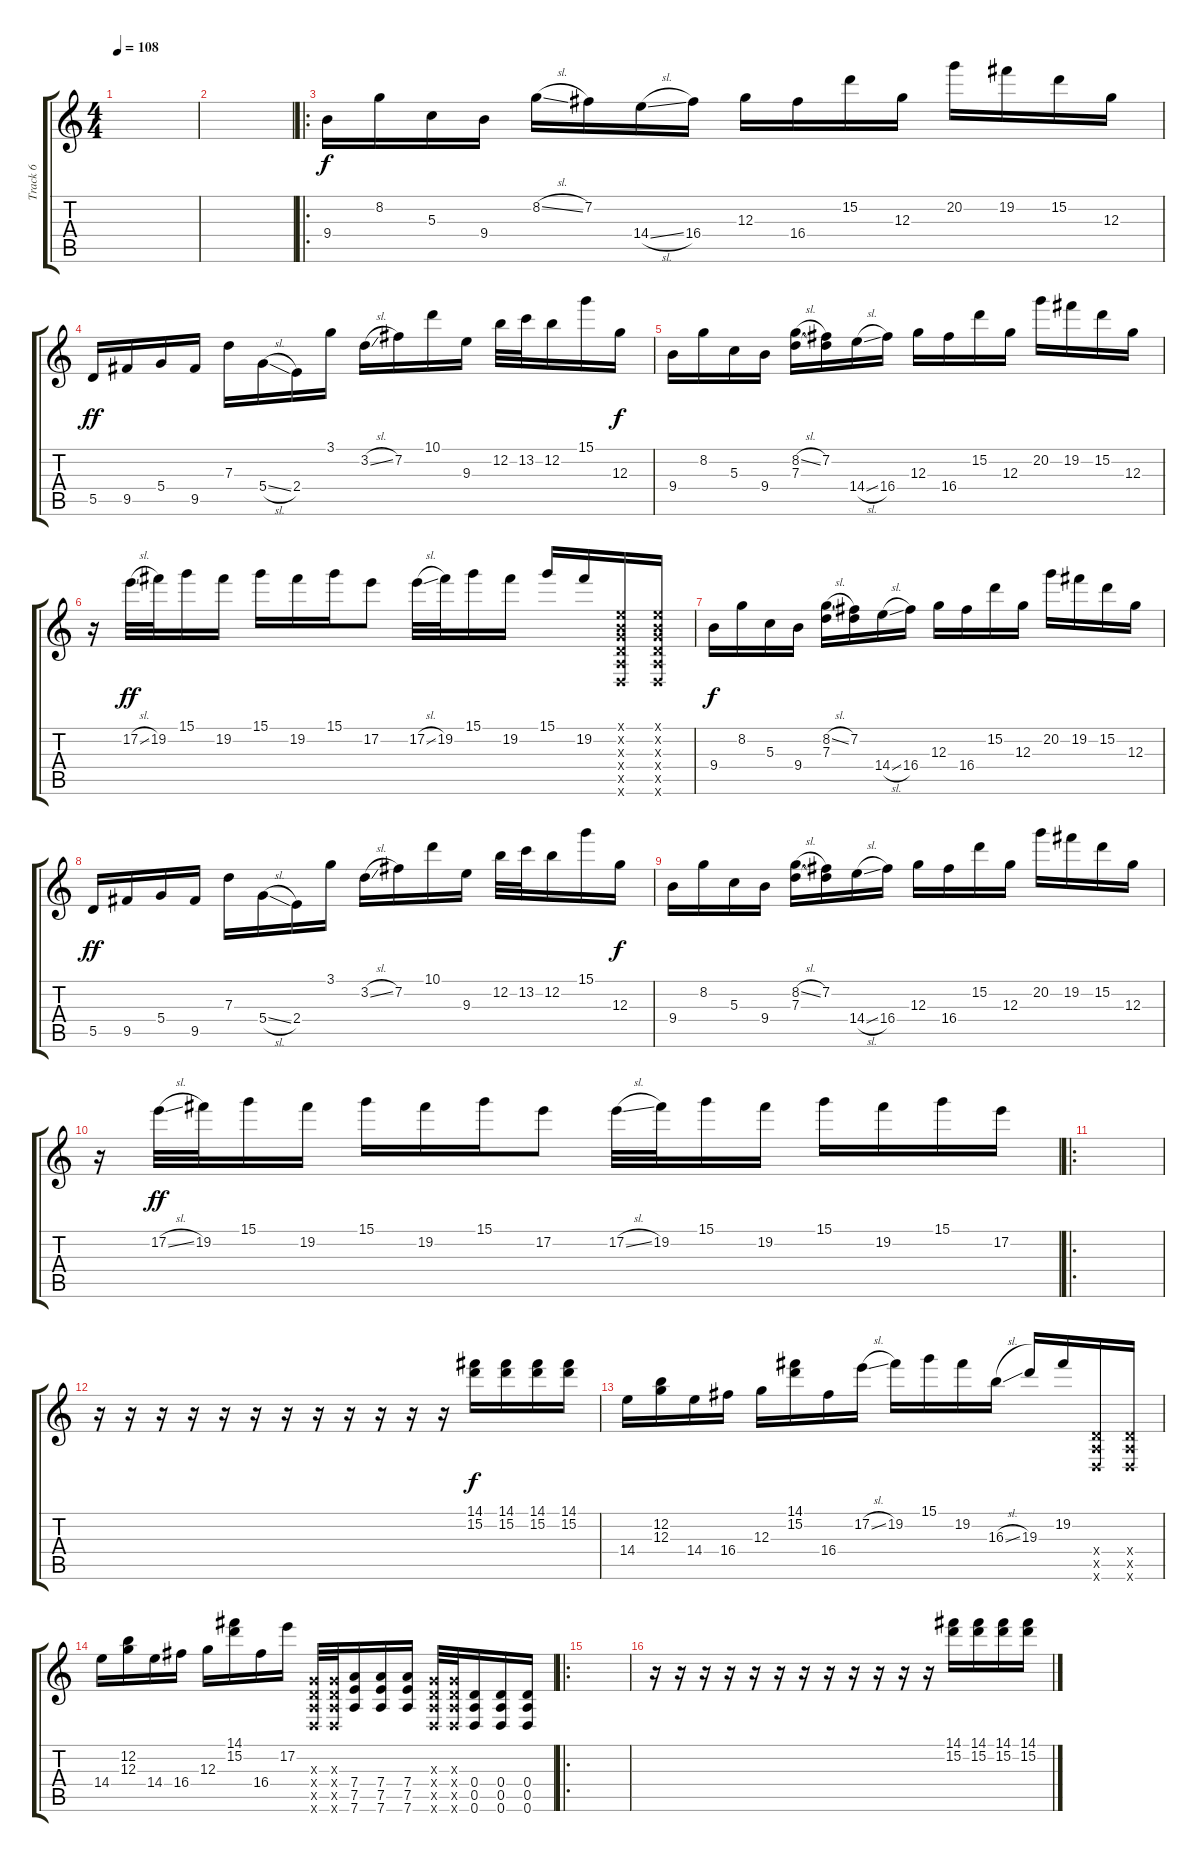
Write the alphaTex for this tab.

\track ("Track 6" "Track 6") {instrument distortionguitar}
\staff {score tabs}
\tuning (E4 B3 G3 D3 A2 D2) {hide}
\ts (4 4)
\tempo 108
\clef g2
\ks c
|
|
\ro
9.4.16{dy f instrument distortionguitar} 8.2.16 5.3.16 9.4.16 8.2{sl}.16 7.2.16 14.4{sl}.16 16.4.16 12.3.16 16.4.16 15.2.16 12.3.16 20.2.16 19.2.16 15.2.16 12.3.16 |
5.5.16{dy ff} 9.5.16 5.4.16 9.5.16 7.3.16 5.4{sl}.16 2.4.16 3.1.16 3.2{sl}.16 7.2.16 10.1.16 9.3.16 12.2.32 13.2.32 12.2.16 15.1.16 12.3.16{dy f} |
9.4.16 8.2.16 5.3.16 9.4.16 (8.2{sl} 7.3).16 (7.2 7.3{t}).16 14.4{sl}.16 16.4.16 12.3.16 16.4.16 15.2.16 12.3.16 20.2.16 19.2.16 15.2.16 12.3.16 |
r.16 17.2{sl}.32{dy ff} 19.2.32 15.1.16 19.2.16 15.1.16 19.2.16 15.1.16 17.2.8 17.2{sl}.32 19.2.32 15.1.16 19.2.16 15.1.16 19.2.16 (0.1{x} 0.2{x} 0.3{x} 0.4{x} 0.5{x} 0.6{x}).16 (0.1{x} 0.2{x} 0.3{x} 0.4{x} 0.5{x} 0.6{x}).16 |
9.4.16{dy f} 8.2.16 5.3.16 9.4.16 (8.2{sl} 7.3).16 (7.2 7.3{t}).16 14.4{sl}.16 16.4.16 12.3.16 16.4.16 15.2.16 12.3.16 20.2.16 19.2.16 15.2.16 12.3.16 |
5.5.16{dy ff} 9.5.16 5.4.16 9.5.16 7.3.16 5.4{sl}.16 2.4.16 3.1.16 3.2{sl}.16 7.2.16 10.1.16 9.3.16 12.2.32 13.2.32 12.2.16 15.1.16 12.3.16{dy f} |
9.4.16 8.2.16 5.3.16 9.4.16 (8.2{sl} 7.3).16 (7.2 7.3{t}).16 14.4{sl}.16 16.4.16 12.3.16 16.4.16 15.2.16 12.3.16 20.2.16 19.2.16 15.2.16 12.3.16 |
r.16 17.2{sl}.32{dy ff} 19.2.32 15.1.16 19.2.16 15.1.16 19.2.16 15.1.16 17.2.8 17.2{sl}.32 19.2.32 15.1.16 19.2.16 15.1.16 19.2.16 15.1.16 17.2.16 |
\ro
|
r.16 r.16 r.16 r.16 r.16 r.16 r.16 r.16 r.16 r.16 r.16 r.16 (14.1 15.2).16{dy f} (14.1 15.2).16 (14.1 15.2).16 (14.1 15.2).16 |
14.4.16 (12.2 12.3).16 14.4.16 16.4.16 12.3.16 (14.1 15.2).16 16.4.16 17.2{sl}.16 19.2.16 15.1.16 19.2.16 16.3{sl}.16 19.3.16 19.2.16 (0.4{x} 0.5{x} 0.6{x}).16 (0.4{x} 0.5{x} 0.6{x}).16 |
14.4.16 (12.2 12.3).16 14.4.16 16.4.16 12.3.16 (14.1 15.2).16 16.4.16 17.2.16 (0.3{x} 0.4{x} 0.5{x} 0.6{x}).32 (0.3{x} 0.4{x} 0.5{x} 0.6{x}).32 (7.4 7.5 7.6).16 (7.4 7.5 7.6).16 (7.4 7.5 7.6).16 (0.3{x} 0.4{x} 0.5{x} 0.6{x}).32 (0.3{x} 0.4{x} 0.5{x} 0.6{x}).32 (0.4 0.5 0.6).16 (0.4 0.5 0.6).16 (0.4 0.5 0.6).16 |
\ro
|
r.16 r.16 r.16 r.16 r.16 r.16 r.16 r.16 r.16 r.16 r.16 r.16 (14.1 15.2).16 (14.1 15.2).16 (14.1 15.2).16 (14.1 15.2).16
